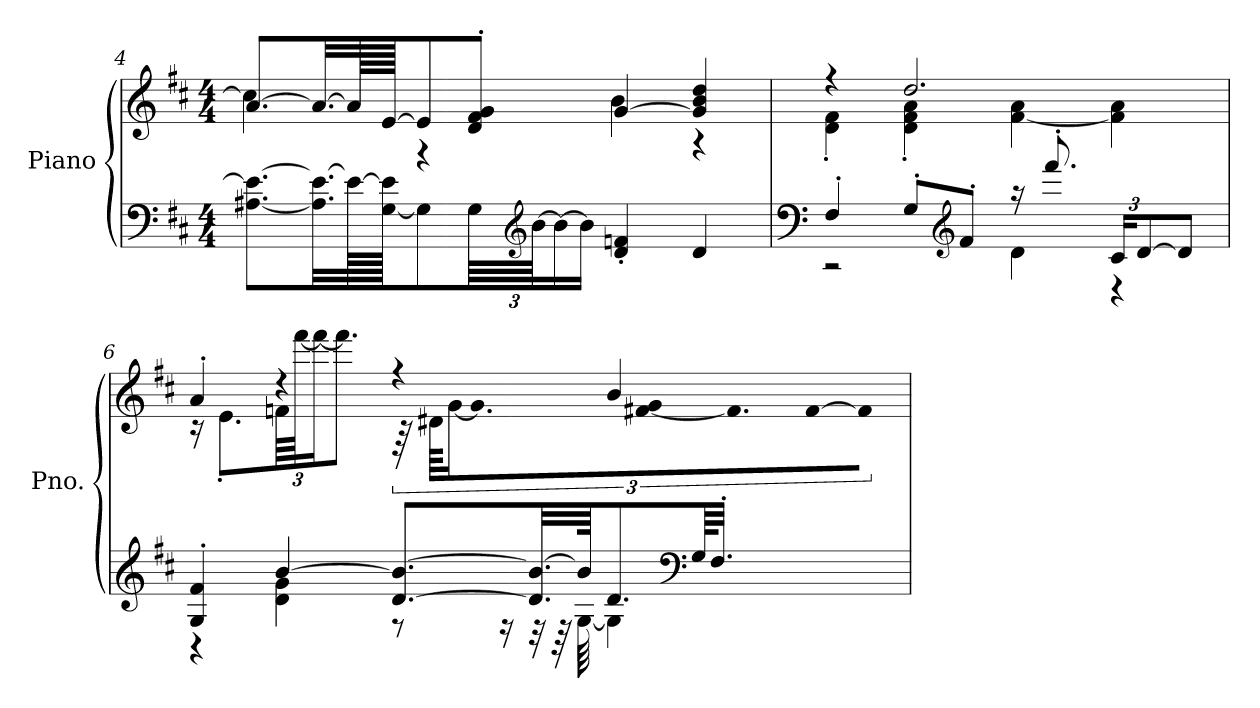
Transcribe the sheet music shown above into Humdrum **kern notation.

**kern	**kern
*part1	*part1
*staff2	*staff1
*I"Piano	*
*I'Pno.	*
*clefF4	*clefG2
*k[f#c#]	*k[f#c#]
*M4/4	*M4/4
=4	=4
*	*^
[8.A#X\ 8.e\_L	[8.a/L	4cc#\]
32.A#\] 32.e\_LL	32.a/LL_	.
128e\LL_	128a/LL]	.
[128G\ 128e\]JJJJ	[128e/JJJJ	.
8G\]	8e/]	4r
*Xbrackettup	*	*
96G\LLL	8d/' 8f#/' 8g/'J	.
*clefG2	*	*
[96b\JJ	.	.
24b\_	.	.
16b\JJ]	.	.
4d/' 4fn/'	[4g/	4b\
4d/	4g/] 4b/ 4dd/	4r
=5	=5	=5
*clefF4	*	*
*^	*	*
4F#'/	2r	4r	4d\' 4f#\'
8G'/L	.	2.dd/	4d\' 4f#\' 4a\'
*clefG2	*	*	*
8f#'/J	.	.	.
16r	4d\	.	[4f#\ 4a\
8.fff#'/	.	.	.
24c#/KL	4r	.	4f#\] 4a\
[12d/	.	.	.
8d/J]	.	.	.
!!LO:LB:g=z	!!
=6	=6	=6	=6
4G/' 4f#/'	4r	4a'/	16r
.	.	.	8.e'\L
*	*	*	*Xbrackettup
[4b/	4d\ 4g\	4r	96fn\LLL
.	.	.	[96fff#\JJ
.	.	.	24fff#\J_
.	.	.	8.fff#\J]
*	*	*	*brackettup
[8.d/ 8.b/_L	8r	4r	96r
.	.	.	96d#X\KKLL
.	.	.	[24g\J
.	.	.	8.g\]
.	16r	.	.
32.d/] 32.b/_LL	32r	.	.
.	64r	.	.
64b/JJK]	[64G\	.	.
8.d/	4G\]	4b/	[8f#X\ 8g\
.	.	.	32.f#\LL]
.	.	.	[64f#\JK
*clefF4	*	*	*
64G/KLL	.	.	16f#\JJ]
32.F#'/JJJ	.	.	.
*v	*v	*	*
*	*v	*v
=	=
*-	*-
